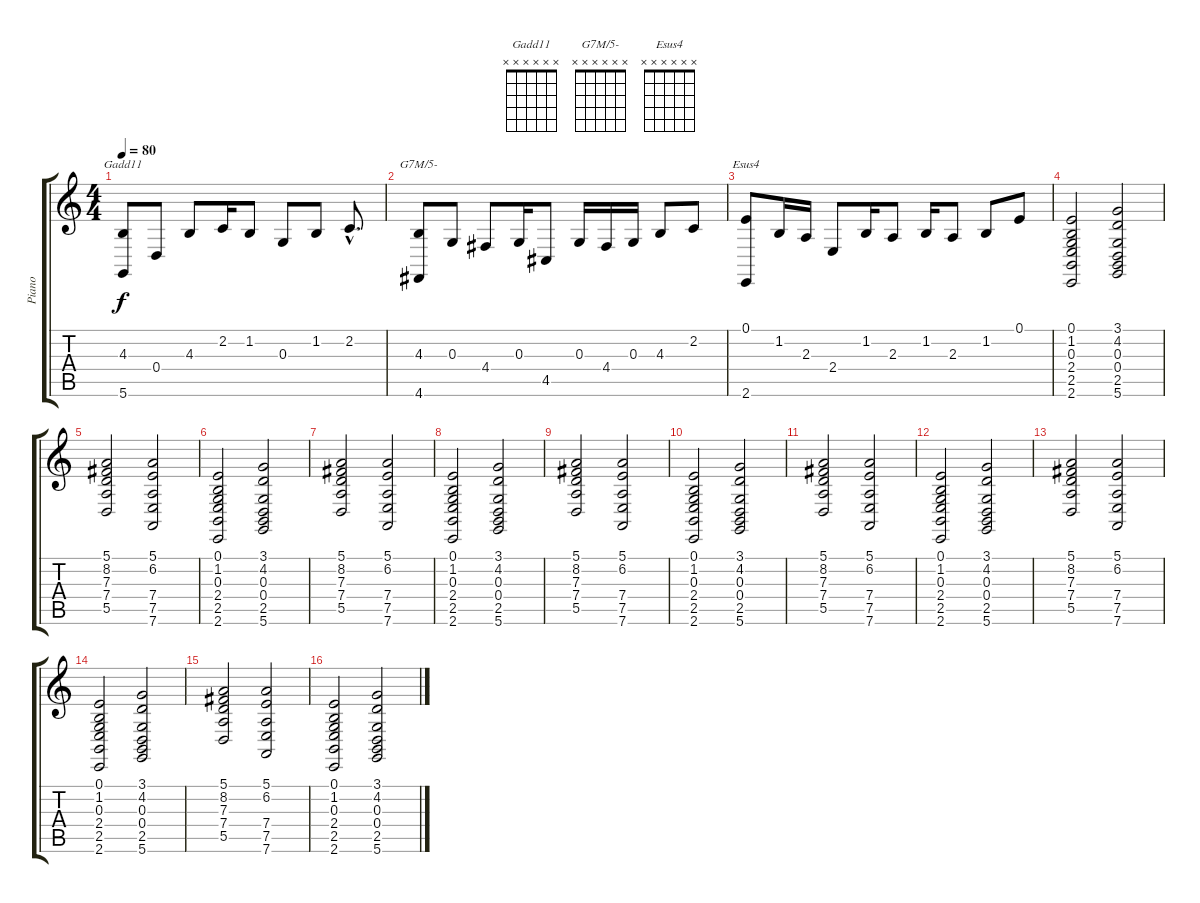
\track ("Piano" "Piano") {instrument churchorgan}
\staff {score tabs}
\tuning (E4 Bb3 G3 D3 A2 D2) {hide}
\chord ("Gadd11" x x x x x x)
\chord ("G7M/5-" x x x x x x)
\chord ("Esus4" x x x x x x)
\ts (4 4)
\tempo 80
\clef g2
\ks c
(4.3 5.6).8{ch "Gadd11" dy f} 0.4.8 4.3.8 2.2.16 1.2.8 0.3.8 1.2.8 2.2{hac}.8{d} |
(4.3 4.6).8{ch "G7M/5-"} 0.3.8 4.4.8 0.3.16 4.5.8 0.3.16 4.4.16 0.3.16 4.3.8 2.2.8 |
(0.1 2.6).8{ch "Esus4"} 1.2.16 2.3.16 2.4.8 1.2.16 2.3.8 1.2.16 2.3.8 1.2.8 0.1.8 |
(0.1 1.2 0.3 2.4 2.5 2.6).2{volume 13 instrument acousticgrandpiano} (3.1 4.2 0.3 0.4 2.5 5.6).2{instrument acousticgrandpiano} |
(5.1 8.2 7.3 7.4 5.5).2 (5.1 6.2 7.4 7.5 7.6).2 |
(0.1 1.2 0.3 2.4 2.5 2.6).2 (3.1 4.2 0.3 0.4 2.5 5.6).2 |
(5.1 8.2 7.3 7.4 5.5).2 (5.1 6.2 7.4 7.5 7.6).2 |
(0.1 1.2 0.3 2.4 2.5 2.6).2 (3.1 4.2 0.3 0.4 2.5 5.6).2 |
(5.1 8.2 7.3 7.4 5.5).2 (5.1 6.2 7.4 7.5 7.6).2 |
(0.1 1.2 0.3 2.4 2.5 2.6).2 (3.1 4.2 0.3 0.4 2.5 5.6).2 |
(5.1 8.2 7.3 7.4 5.5).2 (5.1 6.2 7.4 7.5 7.6).2 |
(0.1 1.2 0.3 2.4 2.5 2.6).2 (3.1 4.2 0.3 0.4 2.5 5.6).2 |
(5.1 8.2 7.3 7.4 5.5).2 (5.1 6.2 7.4 7.5 7.6).2 |
(0.1 1.2 0.3 2.4 2.5 2.6).2 (3.1 4.2 0.3 0.4 2.5 5.6).2 |
(5.1 8.2 7.3 7.4 5.5).2 (5.1 6.2 7.4 7.5 7.6).2 |
(0.1 1.2 0.3 2.4 2.5 2.6).2 (3.1 4.2 0.3 0.4 2.5 5.6).2
